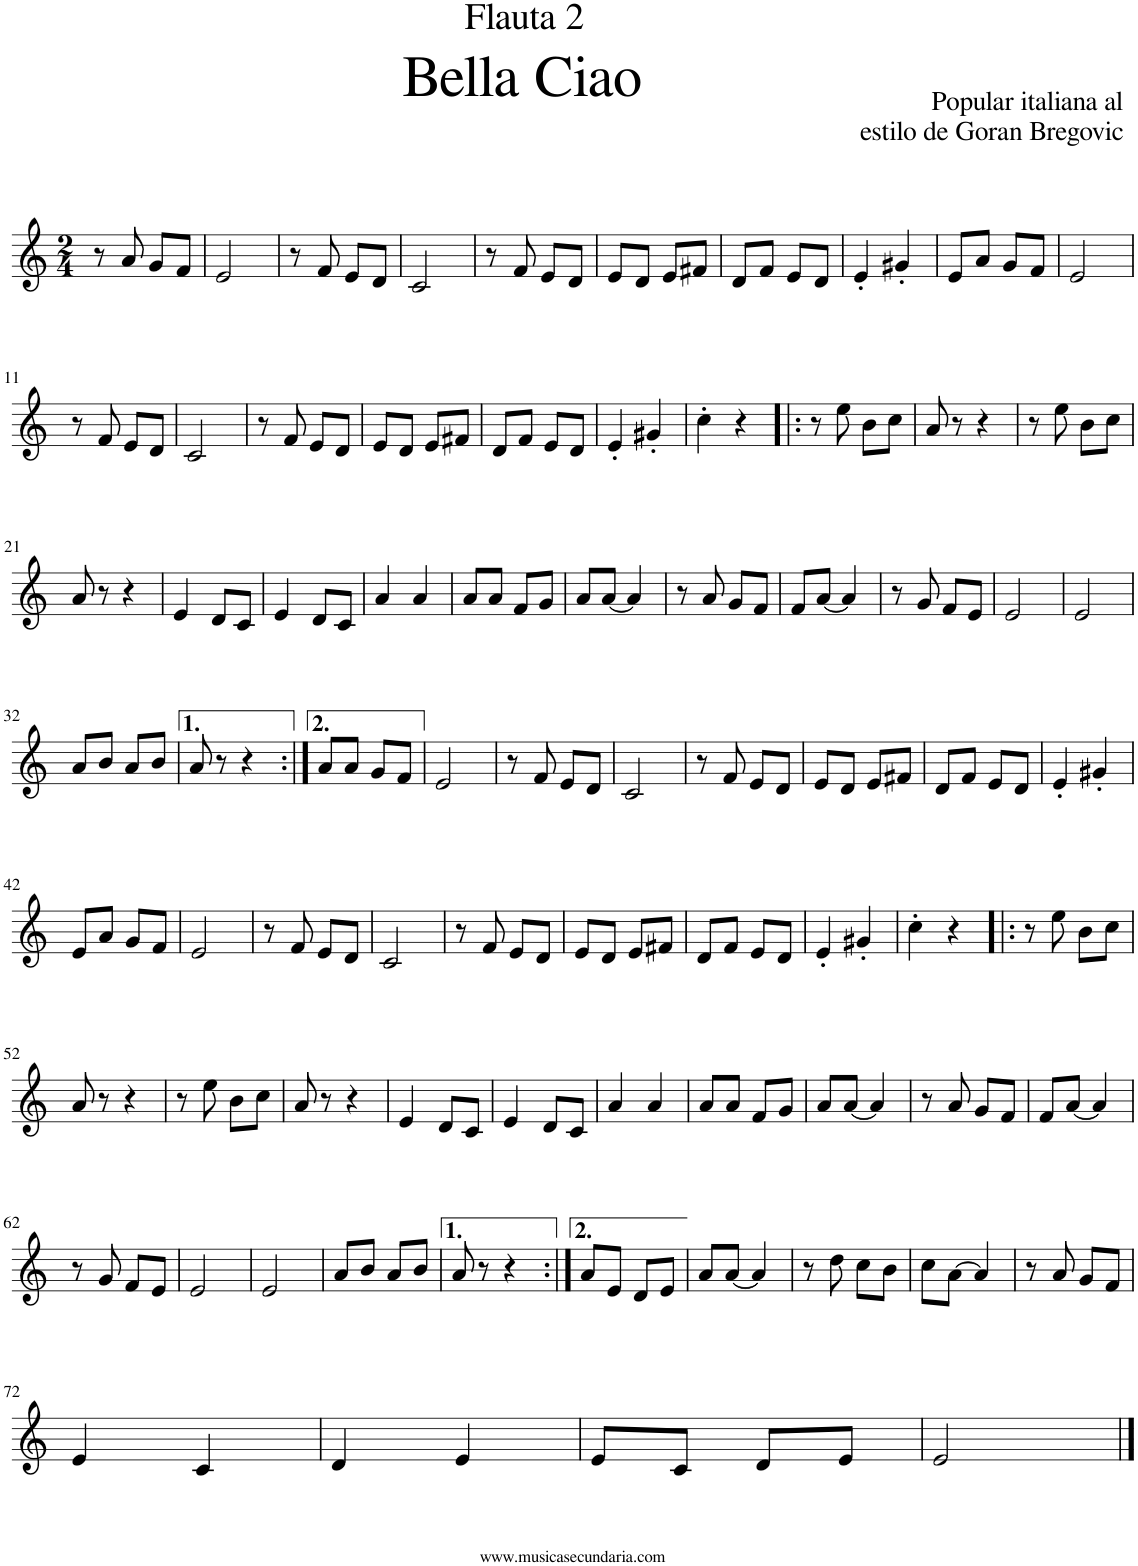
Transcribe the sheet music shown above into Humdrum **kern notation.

**kern
*part1
*staff1
*I"Flauta 2
*I'Fl.2
*clefG2
*k[]
*M2/4
=1
8r
8a/
8g/L
8f/J
=2
2e/
=3
8r
8f/
8e/L
8d/J
=4
2c/
=5
8r
8f/
8e/L
8d/J
=6
8e/L
8d/J
8e/L
8f#X/J
=7
8d/L
8f/J
8e/L
8d/J
=8
4e'/
4g#X'/
=9
8e/L
8a/J
8g/L
8f/J
=10
2e/
!!LO:LB:g=z
=11
8r
8f/
8e/L
8d/J
=12
2c/
=13
8r
8f/
8e/L
8d/J
=14
8e/L
8d/J
8e/L
8f#X/J
=15
8d/L
8f/J
8e/L
8d/J
=16
4e'/
4g#X'/
=17
4cc'\
4r
=18!|:
8r
8ee\
8b\L
8cc\J
=19
8a/
8r
4r
=20
8r
8ee\
8b\L
8cc\J
!!LO:LB:g=z
=21
8a/
8r
4r
=22
4e/
8d/L
8c/J
=23
4e/
8d/L
8c/J
=24
4a/
4a/
=25
8a/L
8a/J
8f/L
8g/J
=26
8a/L
[8a/J
4a/]
=27
8r
8a/
8g/L
8f/J
=28
8f/L
[8a/J
4a/]
=29
8r
8g/
8f/L
8e/J
=30
2e/
=31
2e/
!!LO:LB:g=z
=32
8a/L
8b/J
8a/L
8b/J
=33
8a/
8r
4r
=34:|!
8a/L
8a/J
8g/L
8f/J
=35
2e/
=36
8r
8f/
8e/L
8d/J
=37
2c/
=38
8r
8f/
8e/L
8d/J
=39
8e/L
8d/J
8e/L
8f#X/J
=40
8d/L
8f/J
8e/L
8d/J
=41
4e'/
4g#X'/
!!LO:LB:g=z
=42
8e/L
8a/J
8g/L
8f/J
=43
2e/
=44
8r
8f/
8e/L
8d/J
=45
2c/
=46
8r
8f/
8e/L
8d/J
=47
8e/L
8d/J
8e/L
8f#X/J
=48
8d/L
8f/J
8e/L
8d/J
=49
4e'/
4g#X'/
=50
4cc'\
4r
=51!|:
8r
8ee\
8b\L
8cc\J
!!LO:LB:g=z
=52
8a/
8r
4r
=53
8r
8ee\
8b\L
8cc\J
=54
8a/
8r
4r
=55
4e/
8d/L
8c/J
=56
4e/
8d/L
8c/J
=57
4a/
4a/
=58
8a/L
8a/J
8f/L
8g/J
=59
8a/L
[8a/J
4a/]
=60
8r
8a/
8g/L
8f/J
=61
8f/L
[8a/J
4a/]
!!LO:LB:g=z
=62
8r
8g/
8f/L
8e/J
=63
2e/
=64
2e/
=65
8a/L
8b/J
8a/L
8b/J
=66
8a/
8r
4r
=67:|!
8a/L
8e/J
8d/L
8e/J
=68
8a/L
[8a/J
4a/]
=69
8r
8dd\
8cc\L
8b\J
=70
8cc\L
[8a\J
4a/]
=71
8r
8a/
8g/L
8f/J
!!LO:LB:g=z
=72
4e/
4c/
=73
4d/
4e/
=74
8e/L
8c/J
8d/L
8e/J
=75
2e/
==
*-
